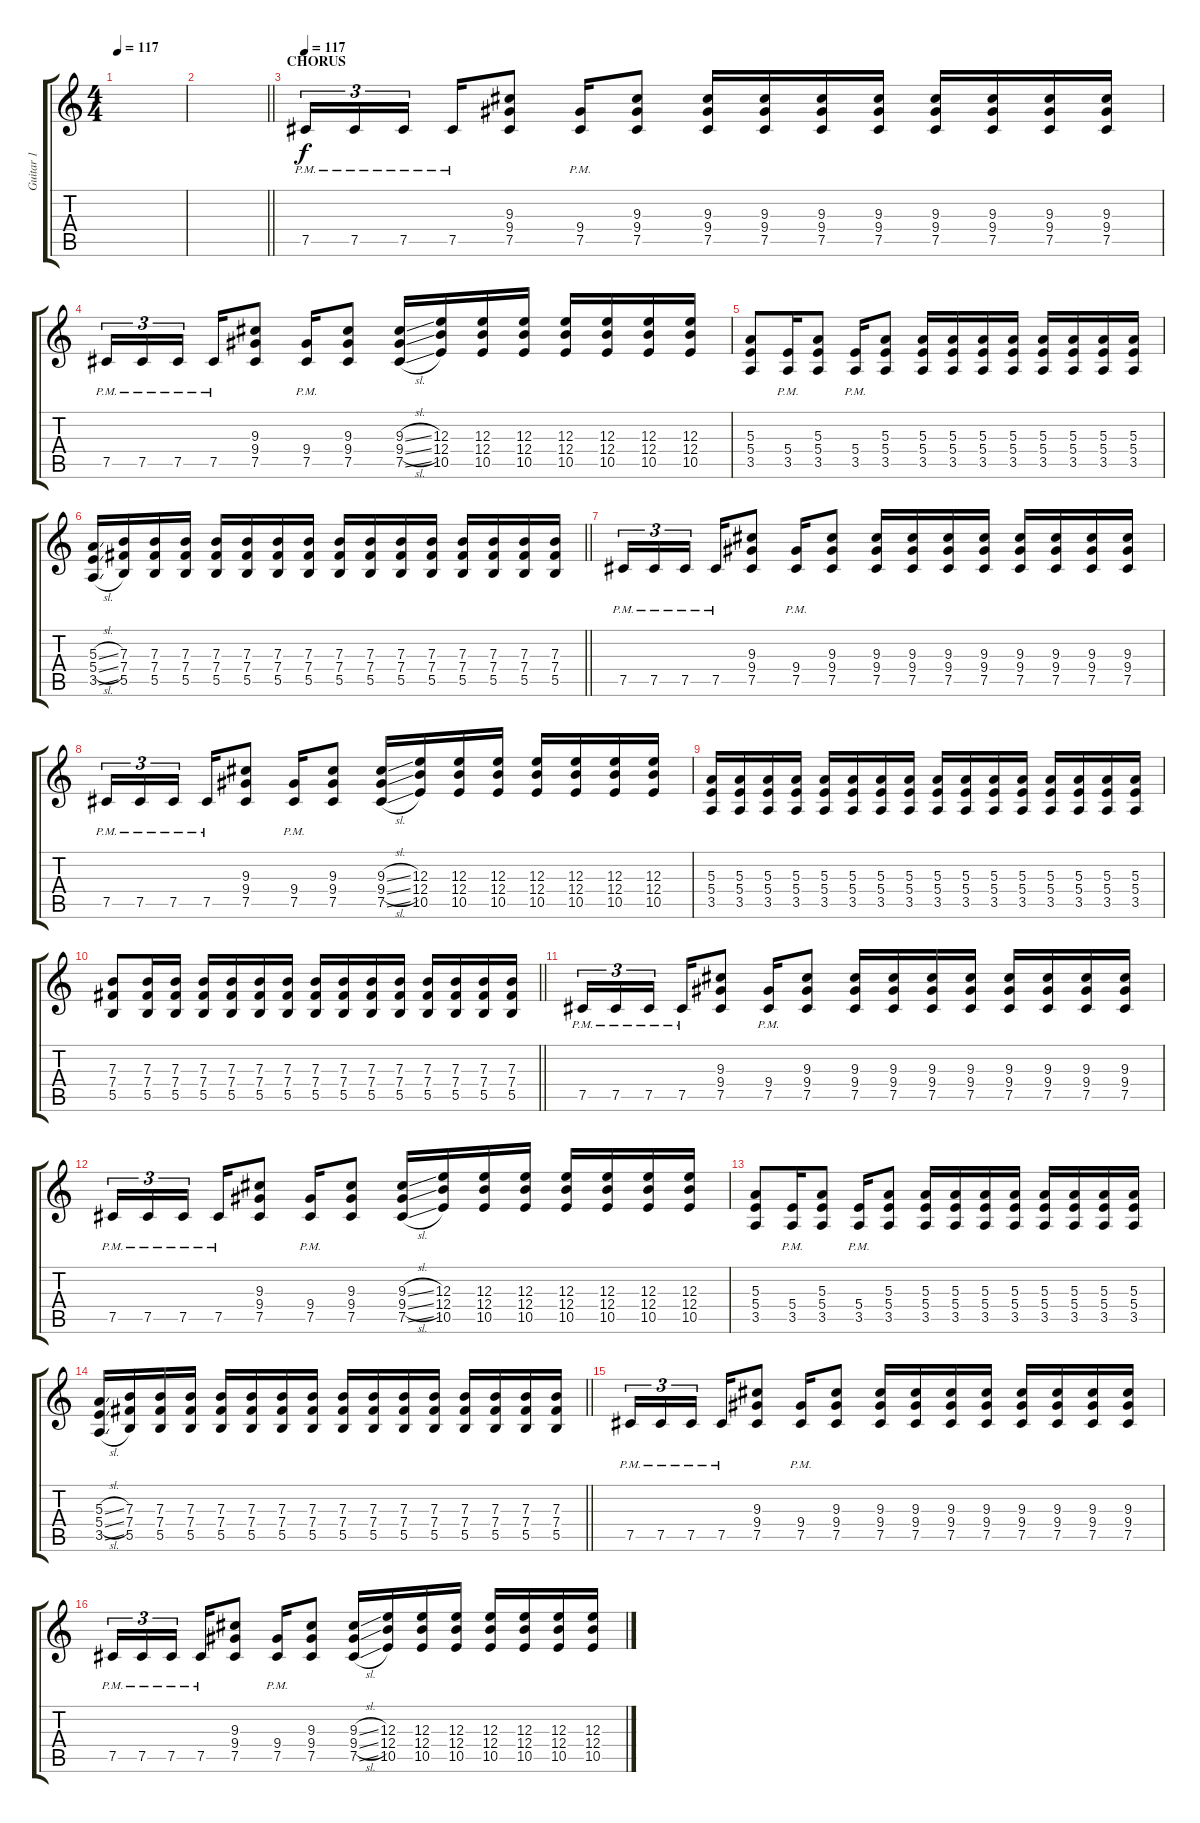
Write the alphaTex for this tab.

\track ("Guitar 1" "Guitar 1") {instrument distortionguitar}
\staff {score tabs}
\tuning (Db4 Ab3 E3 B2 Gb2 Db2) {hide}
\ts (4 4)
\tempo 117
\clef g2
\ks c
|
\barLineRight lightlight
|
\section ("" "CHORUS")
\tempo 117
7.5{pm}.16{tu (3 2)} 7.5{pm}.16{tu (3 2)} 7.5{pm}.16{tu (3 2) beam splitsecondary} 7.5{pm}.16 (9.3 9.4 7.5).8 (9.4{pm} 7.5{pm}).16 (9.3 9.4 7.5).8 (9.3 9.4 7.5).16 (9.3 9.4 7.5).16 (9.3 9.4 7.5).16 (9.3 9.4 7.5).16 (9.3 9.4 7.5).16 (9.3 9.4 7.5).16 (9.3 9.4 7.5).16 (9.3 9.4 7.5).16 |
7.5{pm}.16{tu (3 2)} 7.5{pm}.16{tu (3 2)} 7.5{pm}.16{tu (3 2) beam splitsecondary} 7.5{pm}.16 (9.3 9.4 7.5).8 (9.4{pm} 7.5{pm}).16 (9.3 9.4 7.5).8 (9.3{sl} 9.4{sl} 7.5{sl}).16 (12.3 12.4 10.5).16 (12.3 12.4 10.5).16 (12.3 12.4 10.5).16 (12.3 12.4 10.5).16 (12.3 12.4 10.5).16 (12.3 12.4 10.5).16 (12.3 12.4 10.5).16 |
(5.3 5.4 3.5).8 (5.4{pm} 3.5{pm}).16 (5.3 5.4 3.5).8 (5.4{pm} 3.5{pm}).16 (5.3 5.4 3.5).8 (5.3 5.4 3.5).16 (5.3 5.4 3.5).16 (5.3 5.4 3.5).16 (5.3 5.4 3.5).16 (5.3 5.4 3.5).16 (5.3 5.4 3.5).16 (5.3 5.4 3.5).16 (5.3 5.4 3.5).16 |
\barLineRight lightlight
(5.3{sl} 5.4{sl} 3.5{sl}).16 (7.3 7.4 5.5).16 (7.3 7.4 5.5).16 (7.3 7.4 5.5).16 (7.3 7.4 5.5).16 (7.3 7.4 5.5).16 (7.3 7.4 5.5).16 (7.3 7.4 5.5).16 (7.3 7.4 5.5).16 (7.3 7.4 5.5).16 (7.3 7.4 5.5).16 (7.3 7.4 5.5).16 (7.3 7.4 5.5).16 (7.3 7.4 5.5).16 (7.3 7.4 5.5).16 (7.3 7.4 5.5).16 |
7.5{pm}.16{tu (3 2)} 7.5{pm}.16{tu (3 2)} 7.5{pm}.16{tu (3 2) beam splitsecondary} 7.5{pm}.16 (9.3 9.4 7.5).8 (9.4{pm} 7.5{pm}).16 (9.3 9.4 7.5).8 (9.3 9.4 7.5).16 (9.3 9.4 7.5).16 (9.3 9.4 7.5).16 (9.3 9.4 7.5).16 (9.3 9.4 7.5).16 (9.3 9.4 7.5).16 (9.3 9.4 7.5).16 (9.3 9.4 7.5).16 |
7.5{pm}.16{tu (3 2)} 7.5{pm}.16{tu (3 2)} 7.5{pm}.16{tu (3 2) beam splitsecondary} 7.5{pm}.16 (9.3 9.4 7.5).8 (9.4{pm} 7.5{pm}).16 (9.3 9.4 7.5).8 (9.3{sl} 9.4{sl} 7.5{sl}).16 (12.3 12.4 10.5).16 (12.3 12.4 10.5).16 (12.3 12.4 10.5).16 (12.3 12.4 10.5).16 (12.3 12.4 10.5).16 (12.3 12.4 10.5).16 (12.3 12.4 10.5).16 |
(5.3 5.4 3.5).16 (5.3 5.4 3.5).16 (5.3 5.4 3.5).16 (5.3 5.4 3.5).16 (5.3 5.4 3.5).16 (5.3 5.4 3.5).16 (5.3 5.4 3.5).16 (5.3 5.4 3.5).16 (5.3 5.4 3.5).16 (5.3 5.4 3.5).16 (5.3 5.4 3.5).16 (5.3 5.4 3.5).16 (5.3 5.4 3.5).16 (5.3 5.4 3.5).16 (5.3 5.4 3.5).16 (5.3 5.4 3.5).16 |
\barLineRight lightlight
(7.3 7.4 5.5).8 (7.3 7.4 5.5).16 (7.3 7.4 5.5).16 (7.3 7.4 5.5).16 (7.3 7.4 5.5).16 (7.3 7.4 5.5).16 (7.3 7.4 5.5).16 (7.3 7.4 5.5).16 (7.3 7.4 5.5).16 (7.3 7.4 5.5).16 (7.3 7.4 5.5).16 (7.3 7.4 5.5).16 (7.3 7.4 5.5).16 (7.3 7.4 5.5).16 (7.3 7.4 5.5).16 |
7.5{pm}.16{tu (3 2)} 7.5{pm}.16{tu (3 2)} 7.5{pm}.16{tu (3 2) beam splitsecondary} 7.5{pm}.16 (9.3 9.4 7.5).8 (9.4{pm} 7.5{pm}).16 (9.3 9.4 7.5).8 (9.3 9.4 7.5).16 (9.3 9.4 7.5).16 (9.3 9.4 7.5).16 (9.3 9.4 7.5).16 (9.3 9.4 7.5).16 (9.3 9.4 7.5).16 (9.3 9.4 7.5).16 (9.3 9.4 7.5).16 |
7.5{pm}.16{tu (3 2)} 7.5{pm}.16{tu (3 2)} 7.5{pm}.16{tu (3 2) beam splitsecondary} 7.5{pm}.16 (9.3 9.4 7.5).8 (9.4{pm} 7.5{pm}).16 (9.3 9.4 7.5).8 (9.3{sl} 9.4{sl} 7.5{sl}).16 (12.3 12.4 10.5).16 (12.3 12.4 10.5).16 (12.3 12.4 10.5).16 (12.3 12.4 10.5).16 (12.3 12.4 10.5).16 (12.3 12.4 10.5).16 (12.3 12.4 10.5).16 |
(5.3 5.4 3.5).8 (5.4{pm} 3.5{pm}).16 (5.3 5.4 3.5).8 (5.4{pm} 3.5{pm}).16 (5.3 5.4 3.5).8 (5.3 5.4 3.5).16 (5.3 5.4 3.5).16 (5.3 5.4 3.5).16 (5.3 5.4 3.5).16 (5.3 5.4 3.5).16 (5.3 5.4 3.5).16 (5.3 5.4 3.5).16 (5.3 5.4 3.5).16 |
\barLineRight lightlight
(5.3{sl} 5.4{sl} 3.5{sl}).16 (7.3 7.4 5.5).16 (7.3 7.4 5.5).16 (7.3 7.4 5.5).16 (7.3 7.4 5.5).16 (7.3 7.4 5.5).16 (7.3 7.4 5.5).16 (7.3 7.4 5.5).16 (7.3 7.4 5.5).16 (7.3 7.4 5.5).16 (7.3 7.4 5.5).16 (7.3 7.4 5.5).16 (7.3 7.4 5.5).16 (7.3 7.4 5.5).16 (7.3 7.4 5.5).16 (7.3 7.4 5.5).16 |
7.5{pm}.16{tu (3 2)} 7.5{pm}.16{tu (3 2)} 7.5{pm}.16{tu (3 2) beam splitsecondary} 7.5{pm}.16 (9.3 9.4 7.5).8 (9.4{pm} 7.5{pm}).16 (9.3 9.4 7.5).8 (9.3 9.4 7.5).16 (9.3 9.4 7.5).16 (9.3 9.4 7.5).16 (9.3 9.4 7.5).16 (9.3 9.4 7.5).16 (9.3 9.4 7.5).16 (9.3 9.4 7.5).16 (9.3 9.4 7.5).16 |
7.5{pm}.16{tu (3 2)} 7.5{pm}.16{tu (3 2)} 7.5{pm}.16{tu (3 2) beam splitsecondary} 7.5{pm}.16 (9.3 9.4 7.5).8 (9.4{pm} 7.5{pm}).16 (9.3 9.4 7.5).8 (9.3{sl} 9.4{sl} 7.5{sl}).16 (12.3 12.4 10.5).16 (12.3 12.4 10.5).16 (12.3 12.4 10.5).16 (12.3 12.4 10.5).16 (12.3 12.4 10.5).16 (12.3 12.4 10.5).16 (12.3 12.4 10.5).16
